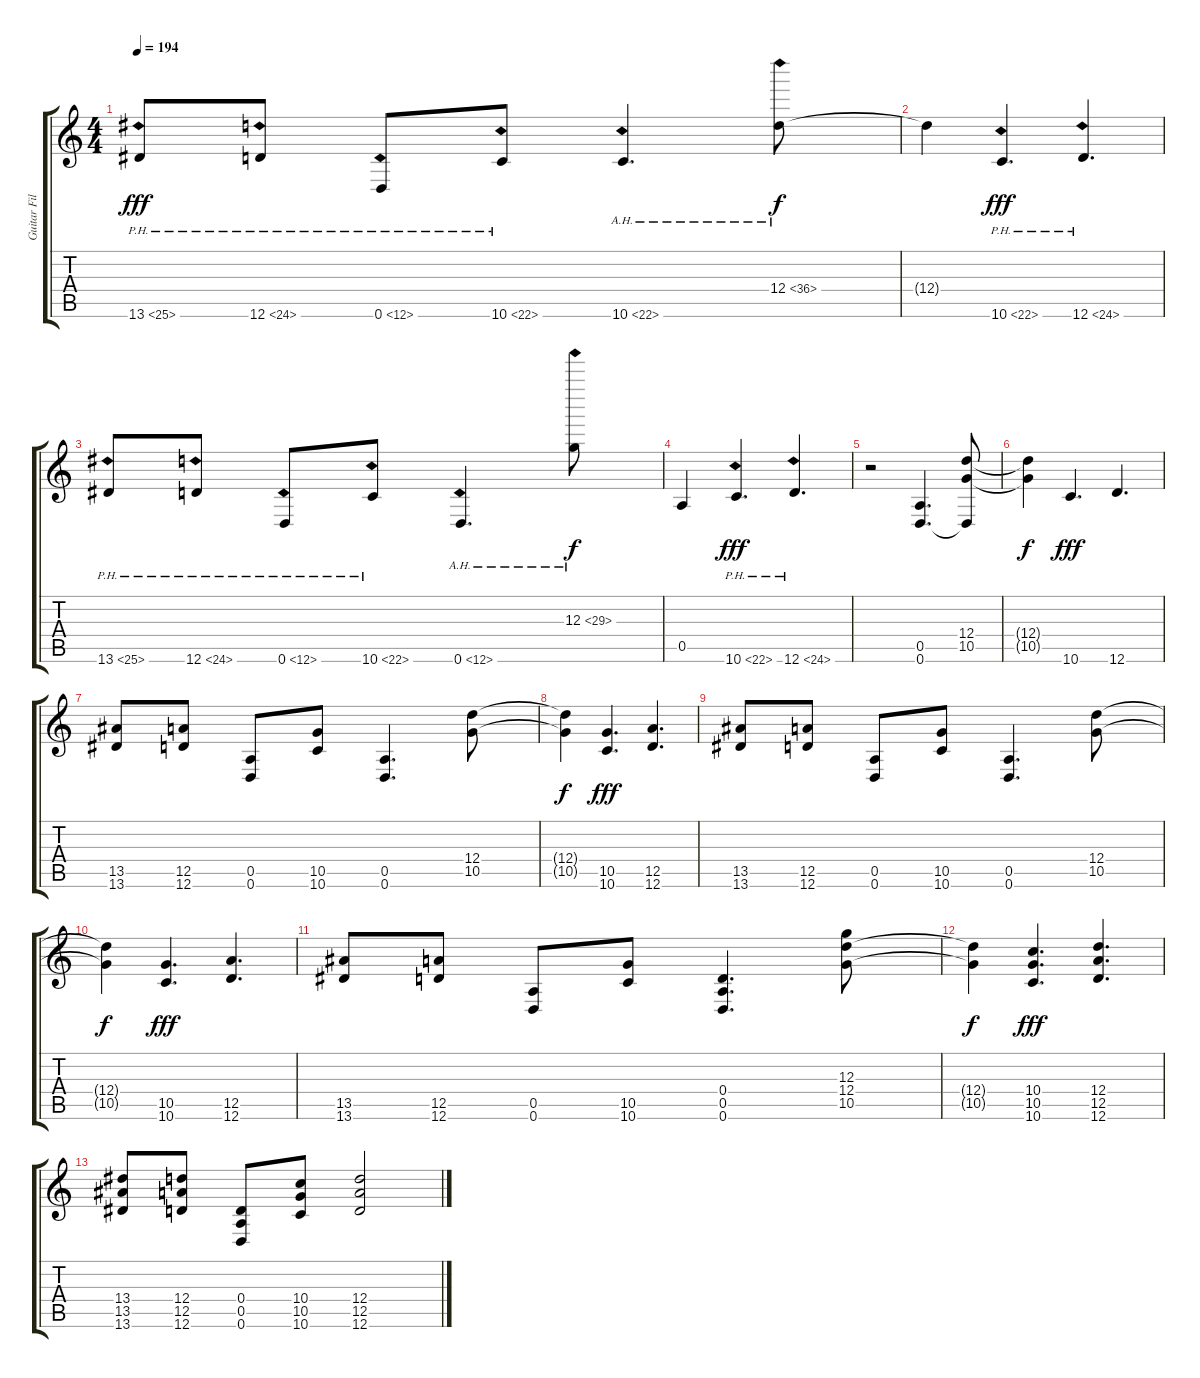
\track ("Guitar Fills" "Guitar Fil") {instrument distortionguitar}
\staff {score tabs}
\tuning (E4 B3 G3 D3 A2 D2) {hide}
\ts (4 4)
\tempo 194
\clef g2
\ks c
13.6{ph 12}.8{dy fff} 12.6{ph 12}.8 0.6{ph 12}.8 10.6{ph 12}.8 10.6{ah 12}.4{d} 12.4{ah 24}.8{dy f} |
12.4{t}.4 10.6{ph 12}.4{d dy fff} 12.6{ph 12}.4{d} |
13.6{ph 12}.8 12.6{ph 12}.8 0.6{ph 12}.8 10.6{ph 12}.8 0.6{ah 12}.4{d} 12.3{ah 17}.8{dy f} |
0.5.4 10.6{ph 12}.4{d dy fff} 12.6{ph 12}.4{d} |
r.2{volume 16} (0.5 0.6).4{d} (12.4 10.5 0.6{t}).8 |
(12.4{t} 10.5{t}).4{dy f} 10.6.4{d dy fff} 12.6.4{d} |
(13.5 13.6).8 (12.5 12.6).8 (0.5 0.6).8 (10.5 10.6).8 (0.5 0.6).4{d} (12.4 10.5).8 |
(12.4{t} 10.5{t}).4{dy f} (10.5 10.6).4{d dy fff} (12.5 12.6).4{d} |
(13.5 13.6).8 (12.5 12.6).8 (0.5 0.6).8 (10.5 10.6).8 (0.5 0.6).4{d} (12.4 10.5).8 |
(12.4{t} 10.5{t}).4{dy f} (10.5 10.6).4{d dy fff} (12.5 12.6).4{d} |
(13.5 13.6).8 (12.5 12.6).8 (0.5 0.6).8 (10.5 10.6).8 (0.4 0.5 0.6).4{d} (12.3 12.4 10.5).8 |
(12.4{t} 10.5{t}).4{dy f} (10.4 10.5 10.6).4{d dy fff} (12.4 12.5 12.6).4{d} |
(13.4 13.5 13.6).8 (12.4 12.5 12.6).8 (0.4 0.5 0.6).8 (10.4 10.5 10.6).8 (12.4 12.5 12.6).2
